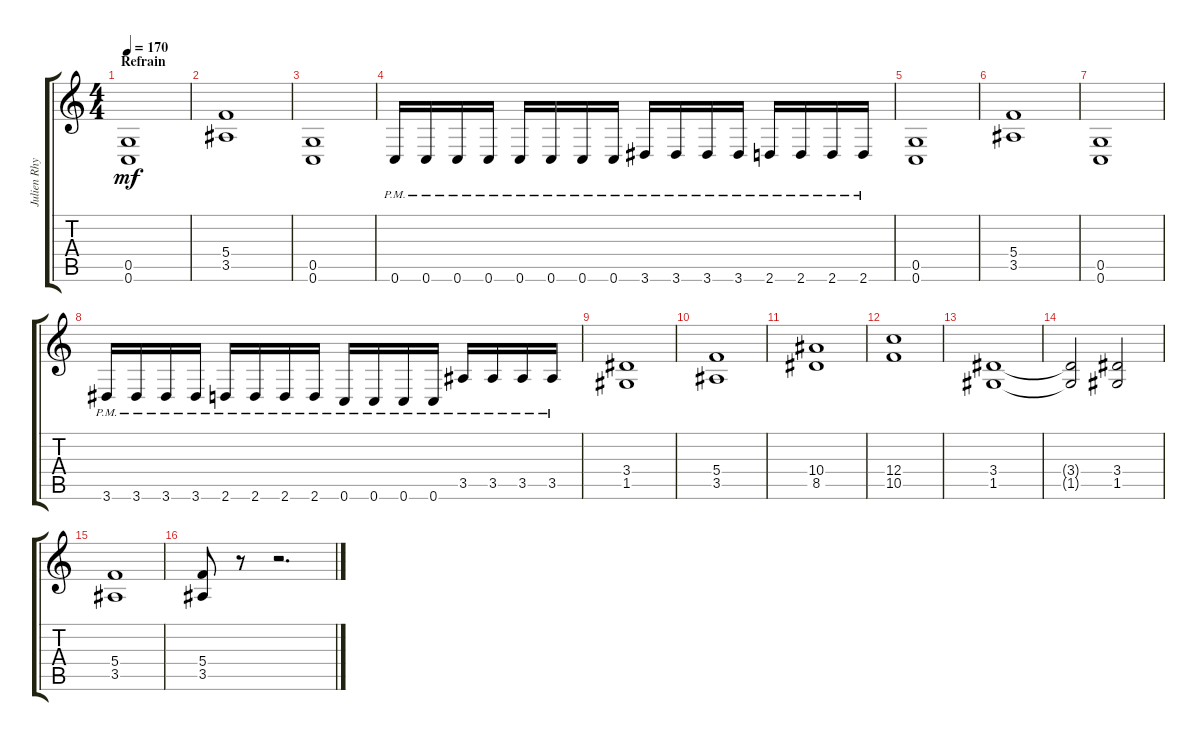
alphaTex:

\track ("Julien Rhythm" "Julien Rhy") {instrument distortionguitar}
\staff {score tabs}
\tuning (D4 A3 F3 C3 G2 C2) {hide}
\ts (4 4)
\section ("" "Refrain")
\tempo 170
\clef g2
\ks c
(0.5 0.6).1{dy mf} |
(5.4 3.5).1 |
(0.5 0.6).1 |
0.6{pm}.16 0.6{pm}.16 0.6{pm}.16 0.6{pm}.16 0.6{pm}.16 0.6{pm}.16 0.6{pm}.16 0.6{pm}.16 3.6{pm}.16 3.6{pm}.16 3.6{pm}.16 3.6{pm}.16 2.6{pm}.16 2.6{pm}.16 2.6{pm}.16 2.6{pm}.16 |
(0.5 0.6).1 |
(5.4 3.5).1 |
(0.5 0.6).1 |
3.6{pm}.16 3.6{pm}.16 3.6{pm}.16 3.6{pm}.16 2.6{pm}.16 2.6{pm}.16 2.6{pm}.16 2.6{pm}.16 0.6{pm}.16 0.6{pm}.16 0.6{pm}.16 0.6{pm}.16 3.5{pm}.16 3.5{pm}.16 3.5{pm}.16 3.5{pm}.16 |
(3.4 1.5).1 |
(5.4 3.5).1 |
(10.4 8.5).1 |
(12.4 10.5).1 |
(3.4 1.5).1 |
(3.4{t} 1.5{t}).2 (3.4 1.5).2 |
(5.4 3.5).1 |
(5.4 3.5).8 r.8 r.2{d}
